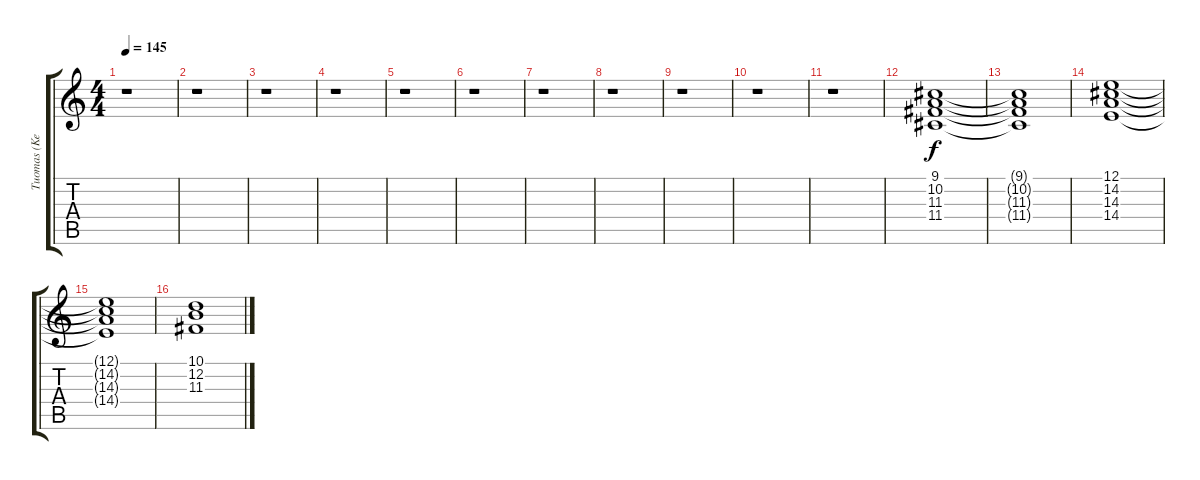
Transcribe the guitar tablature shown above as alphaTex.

\track ("Tuomas (Keyboard 1)" "Tuomas (Ke") {instrument stringensemble1}
\staff {score tabs}
\tuning (E4 B3 G3 D3 A2 E2) {hide}
\ts (4 4)
\tempo 145
\clef g2
\ks c
r.1{dy f} |
r.1 |
r.1 |
r.1 |
r.1 |
r.1 |
r.1 |
r.1 |
r.1 |
r.1 |
r.1 |
(9.1 10.2 11.3 11.4).1 |
(9.1{t} 10.2{t} 11.3{t} 11.4{t}).1 |
(12.1 14.2 14.3 14.4).1 |
(12.1{t} 14.2{t} 14.3{t} 14.4{t}).1 |
(10.1 12.2 11.3).1
